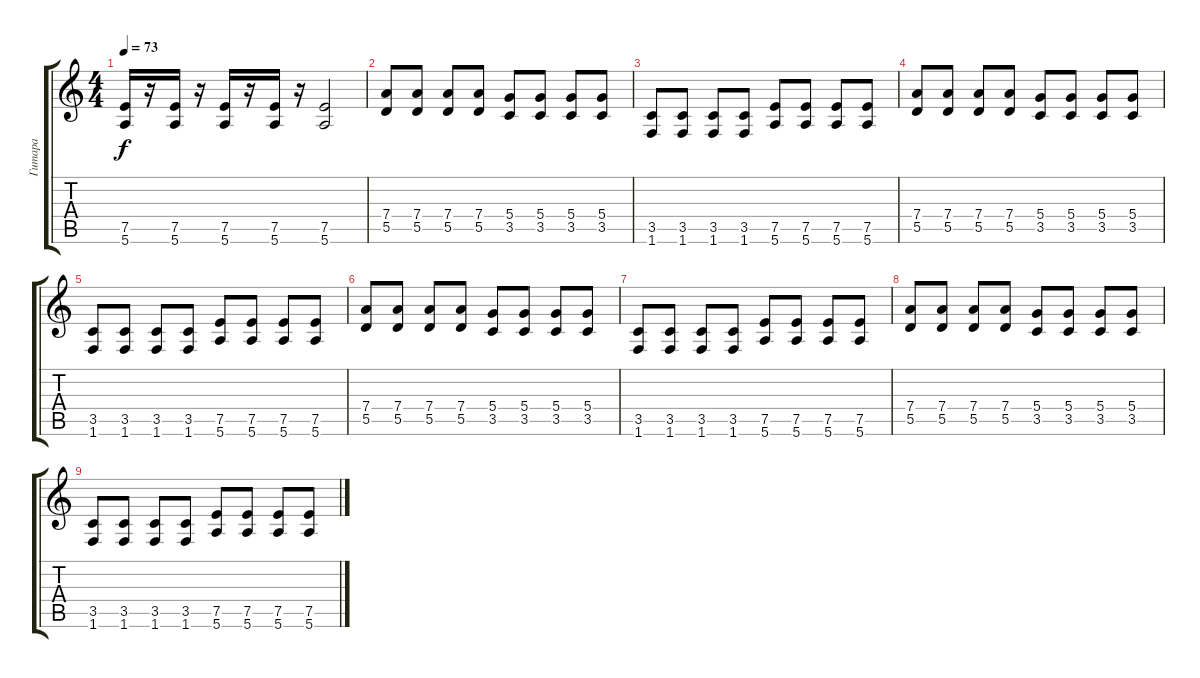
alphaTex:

\track ("Гитара" "Гитара") {instrument distortionguitar}
\staff {score tabs}
\tuning (E4 B3 G3 D3 A2 E2) {hide}
\ts (4 4)
\tempo 73
\clef g2
\ks c
(7.5 5.6).16{dy f} r.16 (7.5 5.6).16 r.16 (7.5 5.6).16 r.16 (7.5 5.6).16 r.16 (7.5 5.6).2 |
(7.4 5.5).8 (7.4 5.5).8 (7.4 5.5).8 (7.4 5.5).8 (5.4 3.5).8 (5.4 3.5).8 (5.4 3.5).8 (5.4 3.5).8 |
(3.5 1.6).8 (3.5 1.6).8 (3.5 1.6).8 (3.5 1.6).8 (7.5 5.6).8 (7.5 5.6).8 (7.5 5.6).8 (7.5 5.6).8 |
(7.4 5.5).8 (7.4 5.5).8 (7.4 5.5).8 (7.4 5.5).8 (5.4 3.5).8 (5.4 3.5).8 (5.4 3.5).8 (5.4 3.5).8 |
(3.5 1.6).8 (3.5 1.6).8 (3.5 1.6).8 (3.5 1.6).8 (7.5 5.6).8 (7.5 5.6).8 (7.5 5.6).8 (7.5 5.6).8 |
(7.4 5.5).8 (7.4 5.5).8 (7.4 5.5).8 (7.4 5.5).8 (5.4 3.5).8 (5.4 3.5).8 (5.4 3.5).8 (5.4 3.5).8 |
(3.5 1.6).8 (3.5 1.6).8 (3.5 1.6).8 (3.5 1.6).8 (7.5 5.6).8 (7.5 5.6).8 (7.5 5.6).8 (7.5 5.6).8 |
(7.4 5.5).8 (7.4 5.5).8 (7.4 5.5).8 (7.4 5.5).8 (5.4 3.5).8 (5.4 3.5).8 (5.4 3.5).8 (5.4 3.5).8 |
(3.5 1.6).8 (3.5 1.6).8 (3.5 1.6).8 (3.5 1.6).8 (7.5 5.6).8 (7.5 5.6).8 (7.5 5.6).8 (7.5 5.6).8
